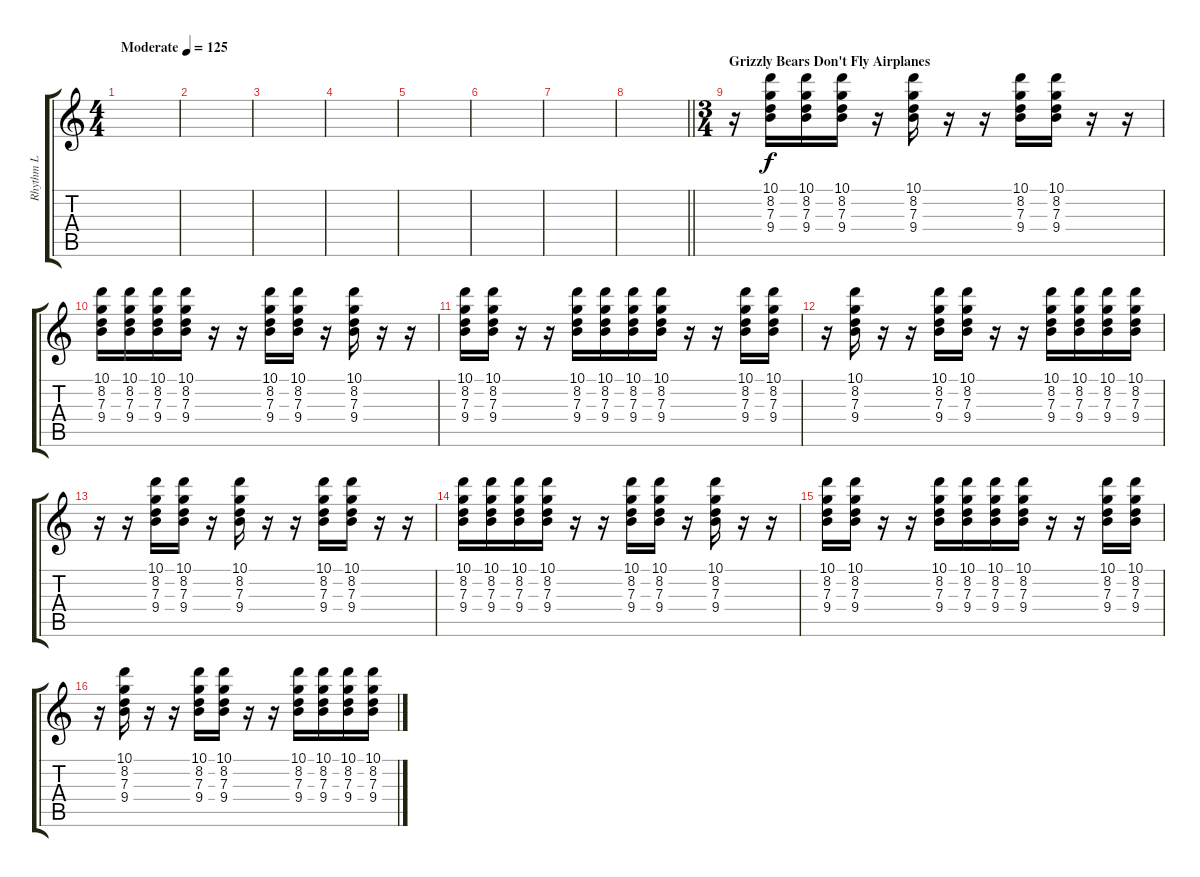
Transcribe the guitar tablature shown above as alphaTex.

\track ("Rhythm L" "Rhythm L") {instrument acousticguitarnylon}
\staff {score tabs}
\tuning (E4 B3 G3 D3 A2 E2) {hide}
\ts (4 4)
\section ("" "")
\tempo (125 "Moderate")
\clef g2
\ks c
|
|
|
|
|
|
|
\barLineRight lightlight
|
\ts (3 4)
\section ("" "Grizzly Bears Don't Fly Airplanes")
r.16 (10.1 8.2 7.3 9.4).16 (10.1 8.2 7.3 9.4).16 (10.1 8.2 7.3 9.4).16 r.16 (10.1 8.2 7.3 9.4).16 r.16 r.16 (10.1 8.2 7.3 9.4).16 (10.1 8.2 7.3 9.4).16 r.16 r.16 |
(10.1 8.2 7.3 9.4).16 (10.1 8.2 7.3 9.4).16 (10.1 8.2 7.3 9.4).16 (10.1 8.2 7.3 9.4).16 r.16 r.16 (10.1 8.2 7.3 9.4).16 (10.1 8.2 7.3 9.4).16 r.16 (10.1 8.2 7.3 9.4).16 r.16 r.16 |
(10.1 8.2 7.3 9.4).16 (10.1 8.2 7.3 9.4).16 r.16 r.16 (10.1 8.2 7.3 9.4).16 (10.1 8.2 7.3 9.4).16 (10.1 8.2 7.3 9.4).16 (10.1 8.2 7.3 9.4).16 r.16 r.16 (10.1 8.2 7.3 9.4).16 (10.1 8.2 7.3 9.4).16 |
r.16 (10.1 8.2 7.3 9.4).16 r.16 r.16 (10.1 8.2 7.3 9.4).16 (10.1 8.2 7.3 9.4).16 r.16 r.16 (10.1 8.2 7.3 9.4).16 (10.1 8.2 7.3 9.4).16 (10.1 8.2 7.3 9.4).16 (10.1 8.2 7.3 9.4).16 |
r.16 r.16 (10.1 8.2 7.3 9.4).16 (10.1 8.2 7.3 9.4).16 r.16 (10.1 8.2 7.3 9.4).16 r.16 r.16 (10.1 8.2 7.3 9.4).16 (10.1 8.2 7.3 9.4).16 r.16 r.16 |
(10.1 8.2 7.3 9.4).16 (10.1 8.2 7.3 9.4).16 (10.1 8.2 7.3 9.4).16 (10.1 8.2 7.3 9.4).16 r.16 r.16 (10.1 8.2 7.3 9.4).16 (10.1 8.2 7.3 9.4).16 r.16 (10.1 8.2 7.3 9.4).16 r.16 r.16 |
(10.1 8.2 7.3 9.4).16 (10.1 8.2 7.3 9.4).16 r.16 r.16 (10.1 8.2 7.3 9.4).16 (10.1 8.2 7.3 9.4).16 (10.1 8.2 7.3 9.4).16 (10.1 8.2 7.3 9.4).16 r.16 r.16 (10.1 8.2 7.3 9.4).16 (10.1 8.2 7.3 9.4).16 |
r.16 (10.1 8.2 7.3 9.4).16 r.16 r.16 (10.1 8.2 7.3 9.4).16 (10.1 8.2 7.3 9.4).16 r.16 r.16 (10.1 8.2 7.3 9.4).16 (10.1 8.2 7.3 9.4).16 (10.1 8.2 7.3 9.4).16 (10.1 8.2 7.3 9.4).16
